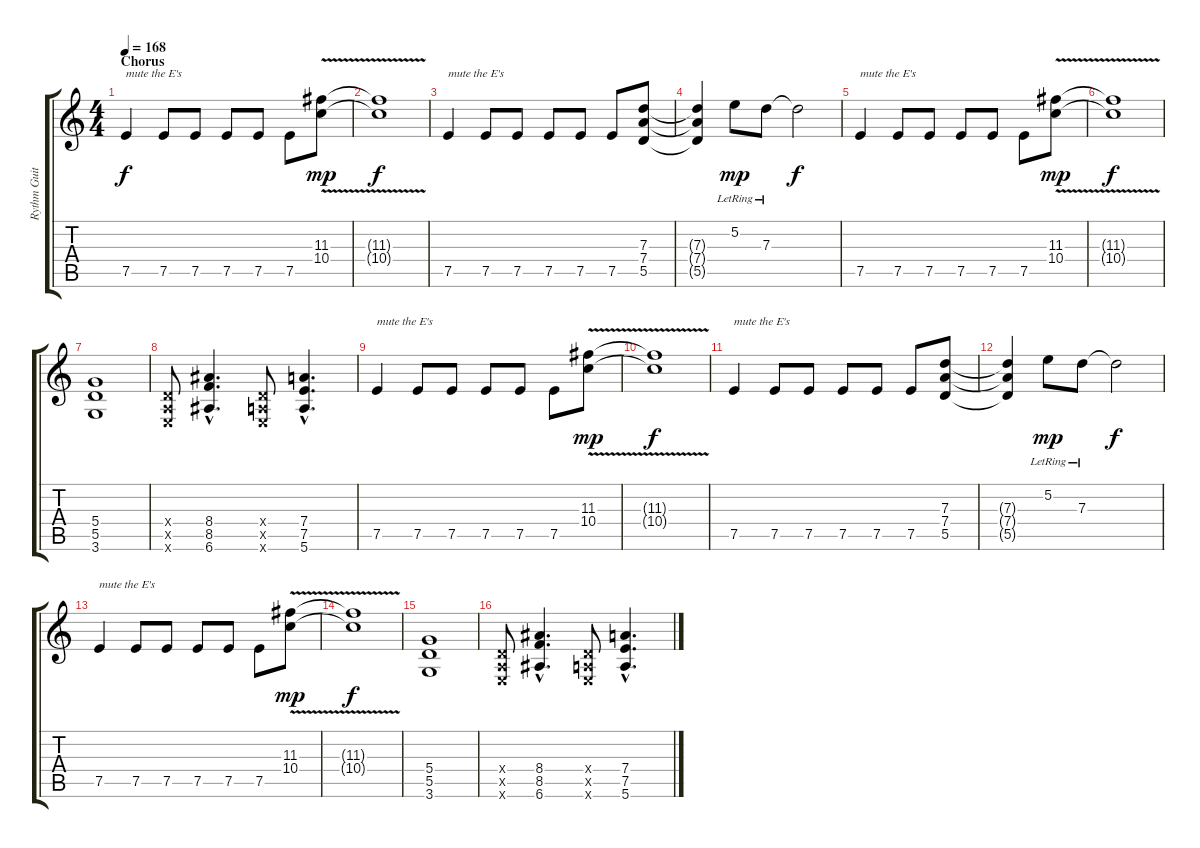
\track ("Rythm Guitar Two (heavily distorted)" "Rythm Guit") {instrument distortionguitar}
\staff {score tabs}
\tuning (E4 B3 G3 D3 A2 E2) {hide}
\ts (4 4)
\section ("" "Chorus")
\tempo 168
\clef g2
\ks c
7.5.4{txt "mute the E's" dy f} 7.5.8 7.5.8 7.5.8 7.5.8 7.5.8 (11.3{v} 10.4{v}).8{dy mp} |
(11.3{t} 10.4{t}).1{dy f} |
7.5.4{txt "mute the E's"} 7.5.8 7.5.8 7.5.8 7.5.8 7.5.8 (7.3 7.4 5.5).8 |
(7.3{t} 7.4{t} 5.5{t}).4 5.2{lr}.8{dy mp} 7.3{lr}.8 7.3{t}.2{dy f} |
7.5.4{txt "mute the E's"} 7.5.8 7.5.8 7.5.8 7.5.8 7.5.8 (11.3{v} 10.4{v}).8{dy mp} |
(11.3{t} 10.4{t}).1{dy f} |
(5.4 5.5 3.6).1 |
(0.4{x} 0.5{x} 0.6{x}).8 (8.4{hac} 8.5{hac} 6.6{hac}).4{d} (0.4{x} 0.5{x} 0.6{x}).8 (7.4{hac} 7.5{hac} 5.6{hac}).4{d} |
7.5.4{txt "mute the E's"} 7.5.8 7.5.8 7.5.8 7.5.8 7.5.8 (11.3{v} 10.4{v}).8{dy mp} |
(11.3{t} 10.4{t}).1{dy f} |
7.5.4{txt "mute the E's"} 7.5.8 7.5.8 7.5.8 7.5.8 7.5.8 (7.3 7.4 5.5).8 |
(7.3{t} 7.4{t} 5.5{t}).4 5.2{lr}.8{dy mp} 7.3{lr}.8 7.3{t}.2{dy f} |
7.5.4{txt "mute the E's"} 7.5.8 7.5.8 7.5.8 7.5.8 7.5.8 (11.3{v} 10.4{v}).8{dy mp} |
(11.3{t} 10.4{t}).1{dy f} |
(5.4 5.5 3.6).1 |
(0.4{x} 0.5{x} 0.6{x}).8 (8.4{hac} 8.5{hac} 6.6{hac}).4{d} (0.4{x} 0.5{x} 0.6{x}).8 (7.4{hac} 7.5{hac} 5.6{hac}).4{d}
